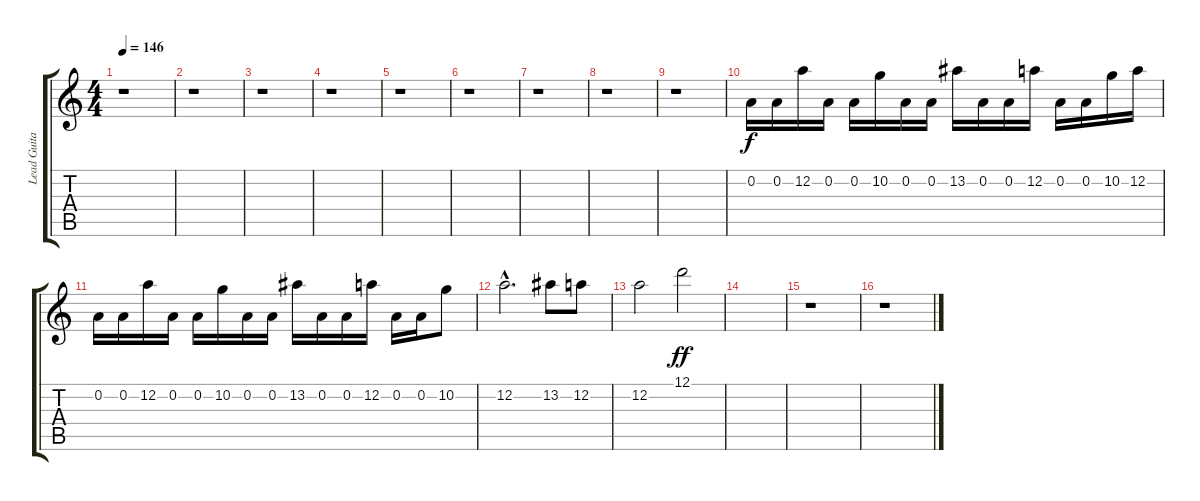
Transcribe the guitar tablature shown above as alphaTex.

\track ("Lead Guitar" "Lead Guita") {instrument distortionguitar}
\staff {score tabs}
\tuning (D4 A3 F3 C3 G2 D2) {hide}
\ts (4 4)
\tempo 146
\clef g2
\ks c
r.1{dy f} |
r.1 |
r.1 |
r.1 |
r.1 |
r.1 |
r.1 |
r.1 |
r.1 |
0.2.16 0.2.16 12.2.16 0.2.16 0.2.16 10.2.16 0.2.16 0.2.16 13.2.16 0.2.16 0.2.16 12.2.16 0.2.16 0.2.16 10.2.16 12.2.16 |
0.2.16 0.2.16 12.2.16 0.2.16 0.2.16 10.2.16 0.2.16 0.2.16 13.2.16 0.2.16 0.2.16 12.2.16 0.2.16 0.2.16 10.2.8 |
12.2{hac}.2{d} 13.2.8 12.2.8 |
12.2.2 12.1.2{dy ff} |
|
r.1 |
r.1
